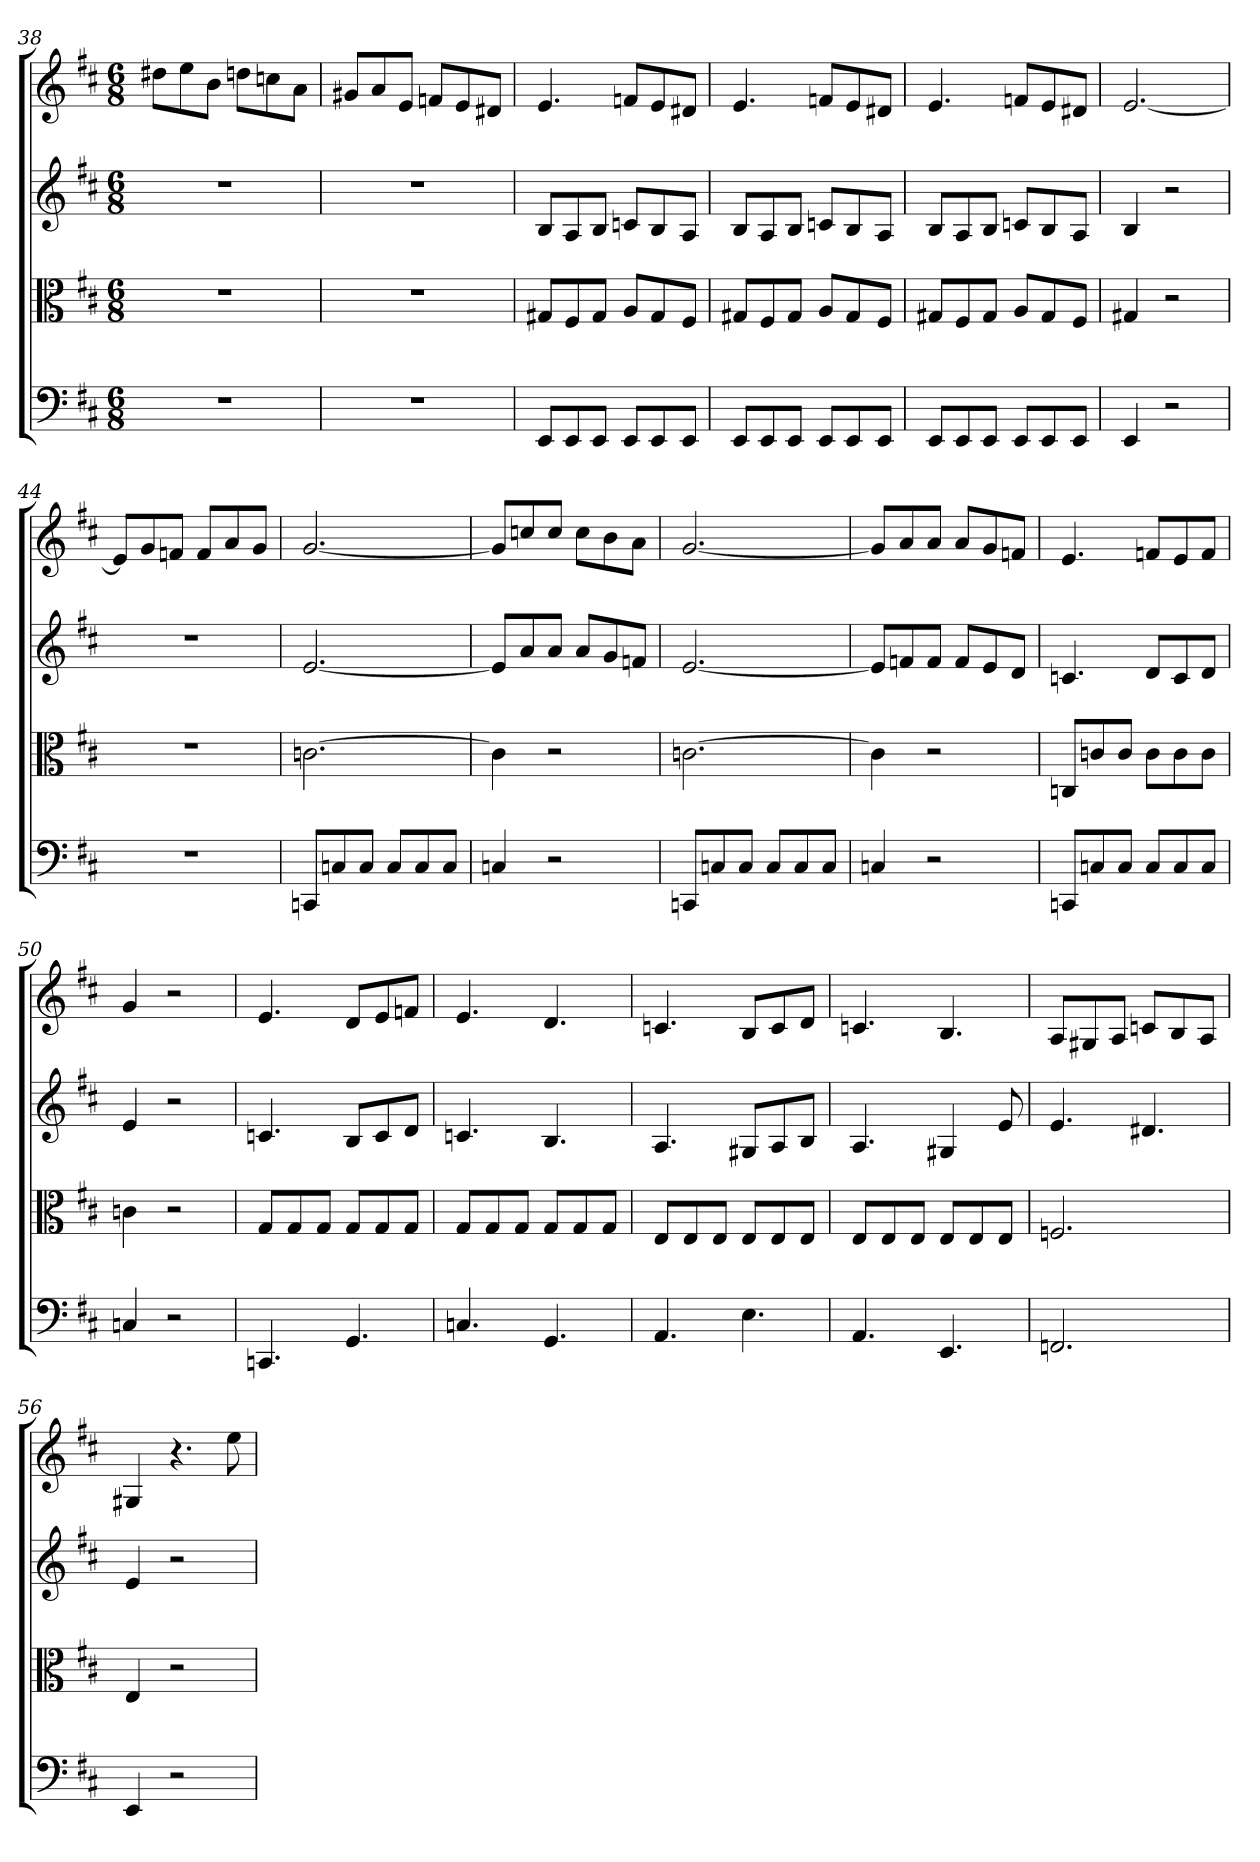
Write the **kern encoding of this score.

**kern	**kern	**kern	**kern
*part4	*part3	*part2	*part1
*staff4	*staff3	*staff2	*staff1
*clefF4	*clefC3	*	*
*k[f#c#]	*k[f#c#]	*k[f#c#]	*k[f#c#]
*D:	*D:	*D:	*D:
*M6/8	*M6/8	*M6/8	*M6/8
=38	=38	=38	=38
2.r	2.r	2.r	8dd#XL
.	.	.	8ee
.	.	.	8bJ
.	.	.	8ddnL
.	.	.	8ccn
.	.	.	8aJ
=39	=39	=39	=39
2.r	2.r	2.r	8g#XL
.	.	.	8a
.	.	.	8eJ
.	.	.	8fnL
.	.	.	8e
.	.	.	8d#XJ
=40	=40	=40	=40
8EE/L	8G#X/L	8BL	4.e
8EE/	8F#/	8A	.
8EE/J	8G#/J	8BJ	.
8EE/L	8A/L	8cnL	8fnL
8EE/	8G#/	8B	8e
8EE/J	8F#/J	8AJ	8d#XJ
=41	=41	=41	=41
8EE/L	8G#X/L	8BL	4.e
8EE/	8F#/	8A	.
8EE/J	8G#/J	8BJ	.
8EE/L	8A/L	8cnL	8fnL
8EE/	8G#/	8B	8e
8EE/J	8F#/J	8AJ	8d#XJ
=42	=42	=42	=42
8EE/L	8G#X/L	8BL	4.e
8EE/	8F#/	8A	.
8EE/J	8G#/J	8BJ	.
8EE/L	8A/L	8cnL	8fnL
8EE/	8G#/	8B	8e
8EE/J	8F#/J	8AJ	8d#XJ
=43	=43	=43	=43
4EE	4G#X	4B	[2.e
2r	2r	2r	.
=44	=44	=44	=44
2.r	2.r	2.r	8eL]
.	.	.	8g
.	.	.	8fnJ
.	.	.	8fL
.	.	.	8a
.	.	.	8gJ
=45	=45	=45	=45
8CCn/L	[2.cn	[2.e	[2.g
8Cn/	.	.	.
8C/J	.	.	.
8C/L	.	.	.
8C/	.	.	.
8C/J	.	.	.
=46	=46	=46	=46
4Cn	4c]	8eL]	8gL]
.	.	8a	8ccn
2r	2r	8aJ	8ccJ
.	.	8aL	8ccL
.	.	8g	8b
.	.	8fnJ	8aJ
=47	=47	=47	=47
8CCn/L	[2.cn	[2.e	[2.g
8Cn/	.	.	.
8C/J	.	.	.
8C/L	.	.	.
8C/	.	.	.
8C/J	.	.	.
=48	=48	=48	=48
4Cn	4c]	8eL]	8gL]
.	.	8fn	8a
2r	2r	8fJ	8aJ
.	.	8fL	8aL
.	.	8e	8g
.	.	8dJ	8fnJ
=49	=49	=49	=49
8CCn/L	8Cn/L	4.cn	4.e
8Cn/	8cn/	.	.
8C/J	8c/J	.	.
8C/L	8c\L	8dL	8fnL
8C/	8c\	8c	8e
8C/J	8c\J	8dJ	8fJ
=50	=50	=50	=50
4Cn	4cn	4e	4g
2r	2r	2r	2r
=51	=51	=51	=51
4.CCn	8G/L	4.cn	4.e
.	8G/	.	.
.	8G/J	.	.
4.GG	8G/L	8BL	8dL
.	8G/	8c	8e
.	8G/J	8dJ	8fnJ
=52	=52	=52	=52
4.Cn	8G/L	4.cn	4.e
.	8G/	.	.
.	8G/J	.	.
4.GG	8G/L	4.B	4.d
.	8G/	.	.
.	8G/J	.	.
=53	=53	=53	=53
4.AA	8E/L	4.A	4.cn
.	8E/	.	.
.	8E/J	.	.
4.E	8E/L	8G#XL	8BL
.	8E/	8A	8c
.	8E/J	8BJ	8dJ
=54	=54	=54	=54
4.AA	8E/L	4.A	4.cn
.	8E/	.	.
.	8E/J	.	.
4.EE	8E/L	4G#X	4.B
.	8E/	.	.
.	8E/J	8e	.
=55	=55	=55	=55
2.FFn	2.Fn	4.e	8AL
.	.	.	8G#X
.	.	.	8AJ
.	.	4.d#X	8cnL
.	.	.	8B
.	.	.	8AJ
=56	=56	=56	=56
4EE	4E	4e	4G#X
2r	2r	2r	4.r
.	.	.	8ee
=	=	=	=
*-	*-	*-	*-
